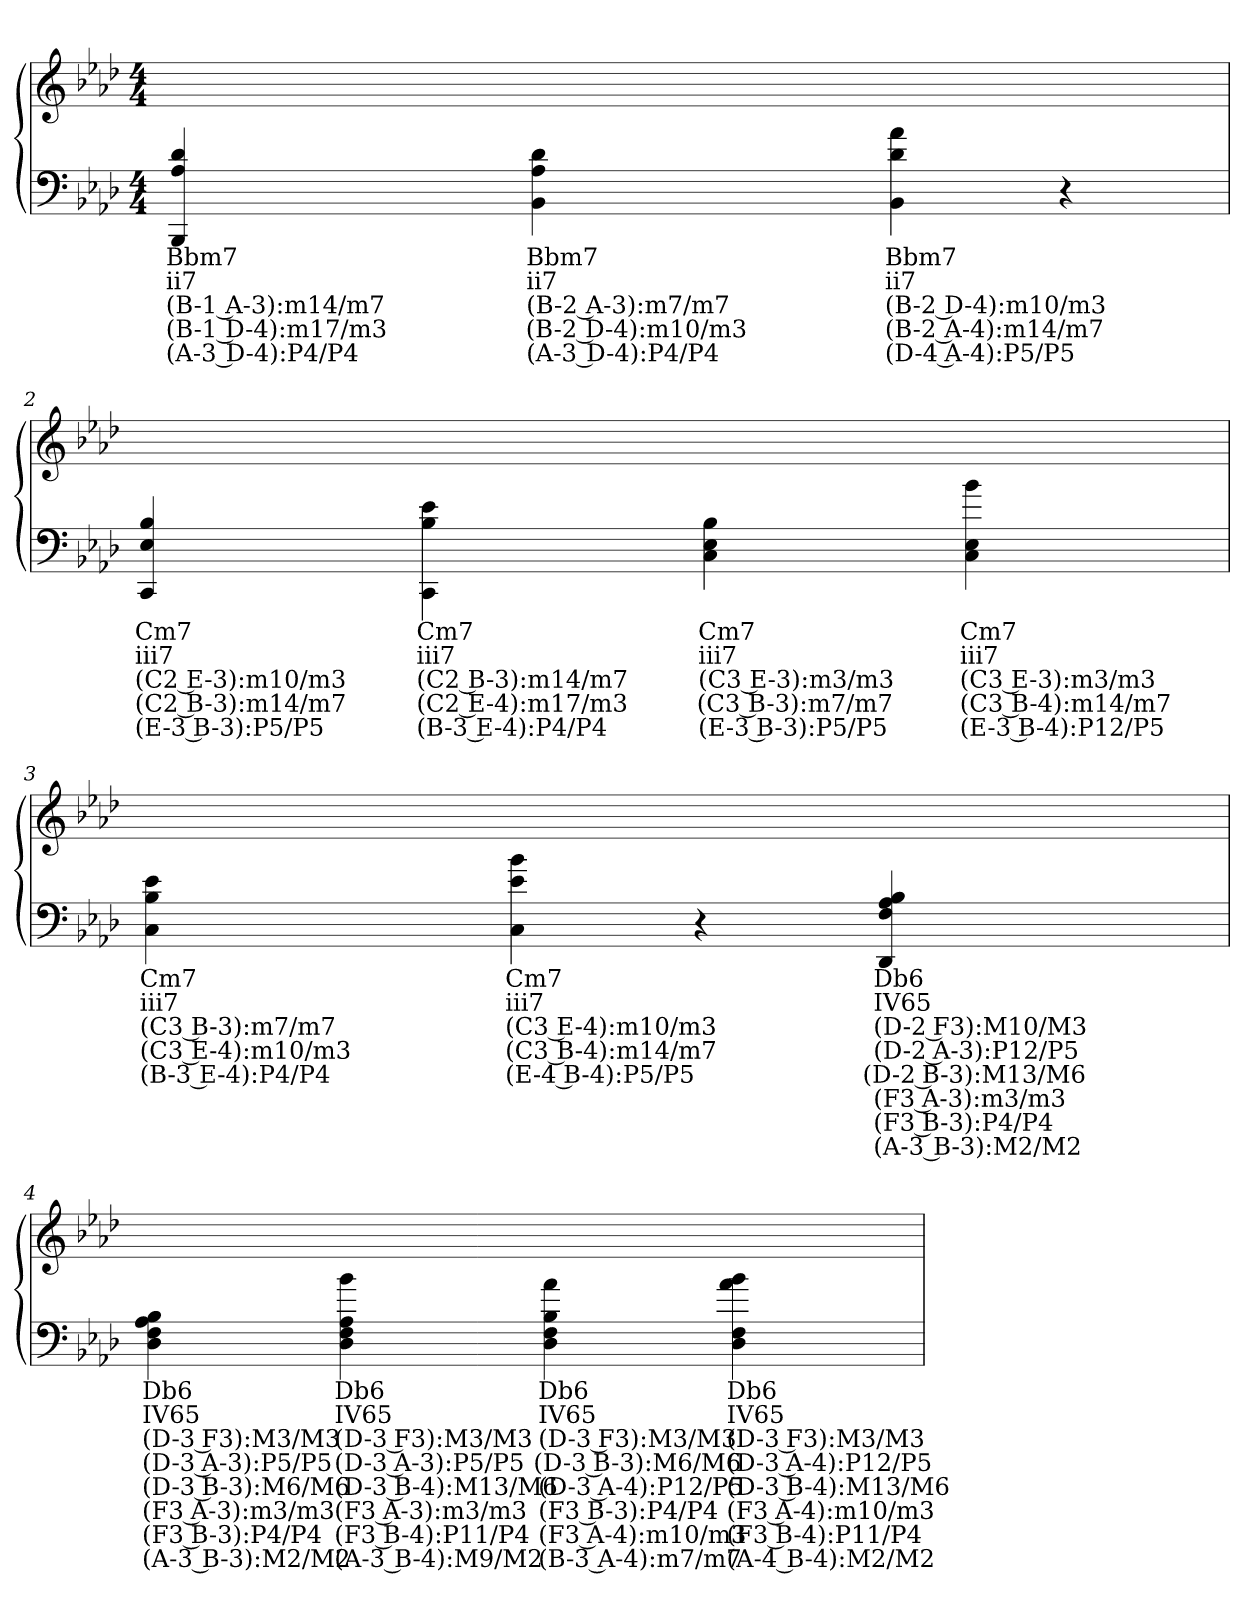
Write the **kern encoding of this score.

**kern	**text	**text	**text	**text	**text	**text	**text	**text	**kern
*part2	*part2	*part2	*part2	*part2	*part2	*part2	*part2	*part2	*part1
*staff2	*staff2	*staff2	*staff2	*staff2	*staff2	*staff2	*staff2	*staff2	*staff1
*clefF4	*	*	*	*	*	*	*	*	*clefG2
*k[b-e-a-d-]	*	*	*	*	*	*	*	*	*k[b-e-a-d-]
*A-:	*	*	*	*	*	*	*	*	*A-:
*M4/4	*	*	*	*	*	*	*	*	*M4/4
*MM60	*	*	*	*	*	*	*	*	*MM60
=1	=1	=1	=1	=1	=1	=1	=1	=1	=1
4BBB- 4A- 4d-	Bbm7	ii7	(B-1 A-3):m14/m7	(B-1 D-4):m17/m3	(A-3 D-4):P4/P4	.	.	.	1ryy
4BB- 4A- 4d-	Bbm7	ii7	(B-2 A-3):m7/m7	(B-2 D-4):m10/m3	(A-3 D-4):P4/P4	.	.	.	.
4BB- 4d- 4a-	Bbm7	ii7	(B-2 D-4):m10/m3	(B-2 A-4):m14/m7	(D-4 A-4):P5/P5	.	.	.	.
4r	.	.	.	.	.	.	.	.	.
=2	=2	=2	=2	=2	=2	=2	=2	=2	=2
4CC 4E- 4B-	Cm7	iii7	(C2 E-3):m10/m3	(C2 B-3):m14/m7	(E-3 B-3):P5/P5	.	.	.	1ryy
4CC 4B- 4e-	Cm7	iii7	(C2 B-3):m14/m7	(C2 E-4):m17/m3	(B-3 E-4):P4/P4	.	.	.	.
4C 4E- 4B-	Cm7	iii7	(C3 E-3):m3/m3	(C3 B-3):m7/m7	(E-3 B-3):P5/P5	.	.	.	.
4C 4E- 4b-	Cm7	iii7	(C3 E-3):m3/m3	(C3 B-4):m14/m7	(E-3 B-4):P12/P5	.	.	.	.
=3	=3	=3	=3	=3	=3	=3	=3	=3	=3
4C 4B- 4e-	Cm7	iii7	(C3 B-3):m7/m7	(C3 E-4):m10/m3	(B-3 E-4):P4/P4	.	.	.	1ryy
4C 4e- 4b-	Cm7	iii7	(C3 E-4):m10/m3	(C3 B-4):m14/m7	(E-4 B-4):P5/P5	.	.	.	.
4r	.	.	.	.	.	.	.	.	.
4DD- 4F 4A- 4B-	Db6	IV65	(D-2 F3):M10/M3	(D-2 A-3):P12/P5	(D-2 B-3):M13/M6	(F3 A-3):m3/m3	(F3 B-3):P4/P4	(A-3 B-3):M2/M2	.
=4	=4	=4	=4	=4	=4	=4	=4	=4	=4
4D- 4F 4A- 4B-	Db6	IV65	(D-3 F3):M3/M3	(D-3 A-3):P5/P5	(D-3 B-3):M6/M6	(F3 A-3):m3/m3	(F3 B-3):P4/P4	(A-3 B-3):M2/M2	1ryy
4D- 4F 4A- 4b-	Db6	IV65	(D-3 F3):M3/M3	(D-3 A-3):P5/P5	(D-3 B-4):M13/M6	(F3 A-3):m3/m3	(F3 B-4):P11/P4	(A-3 B-4):M9/M2	.
4D- 4F 4B- 4a-	Db6	IV65	(D-3 F3):M3/M3	(D-3 B-3):M6/M6	(D-3 A-4):P12/P5	(F3 B-3):P4/P4	(F3 A-4):m10/m3	(B-3 A-4):m7/m7	.
4D- 4F 4a- 4b-	Db6	IV65	(D-3 F3):M3/M3	(D-3 A-4):P12/P5	(D-3 B-4):M13/M6	(F3 A-4):m10/m3	(F3 B-4):P11/P4	(A-4 B-4):M2/M2	.
=	=	=	=	=	=	=	=	=	=
*-	*-	*-	*-	*-	*-	*-	*-	*-	*-
